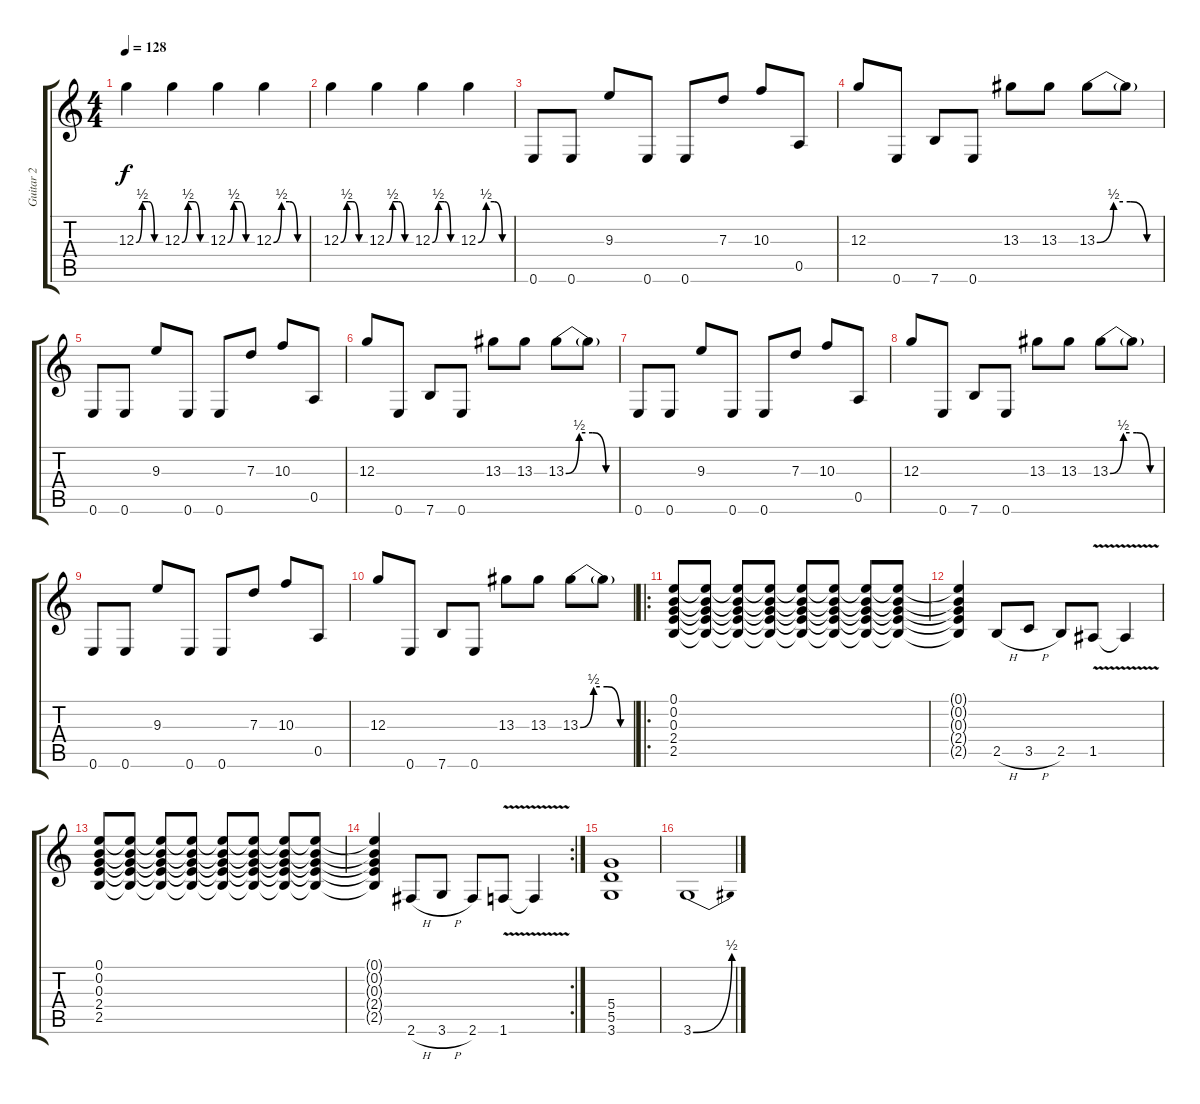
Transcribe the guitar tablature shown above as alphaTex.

\track ("Guitar 2" "Guitar 2") {instrument overdrivenguitar}
\staff {score tabs}
\tuning (E4 B3 G3 D3 A2 E2) {hide}
\ts (4 4)
\tempo 128
\clef g2
\ks c
12.3{be (custom 0 0 15 2 30 2 45 0 60 0)}.4{dy f} 12.3{be (custom 0 0 15 2 30 2 45 0 60 0)}.4 12.3{be (custom 0 0 15 2 30 2 45 0 60 0)}.4 12.3{be (custom 0 0 15 2 30 2 45 0 60 0)}.4 |
12.3{be (custom 0 0 15 2 30 2 45 0 60 0)}.4 12.3{be (custom 0 0 15 2 30 2 45 0 60 0)}.4 12.3{be (custom 0 0 15 2 30 2 45 0 60 0)}.4 12.3{be (custom 0 0 15 2 30 2 45 0 60 0)}.4 |
0.6.8 0.6.8 9.3.8 0.6.8 0.6.8 7.3.8 10.3.8 0.5.8 |
12.3.8 0.6.8 7.6.8 0.6.8 13.3.8 13.3.8 13.3{be (custom 0 0 15 2 30 2 45 0 60 0)}.8 13.3{t}.8 |
0.6.8 0.6.8 9.3.8 0.6.8 0.6.8 7.3.8 10.3.8 0.5.8 |
12.3.8 0.6.8 7.6.8 0.6.8 13.3.8 13.3.8 13.3{be (custom 0 0 15 2 30 2 45 0 60 0)}.8 13.3{t}.8 |
0.6.8 0.6.8 9.3.8 0.6.8 0.6.8 7.3.8 10.3.8 0.5.8 |
12.3.8 0.6.8 7.6.8 0.6.8 13.3.8 13.3.8 13.3{be (custom 0 0 15 2 30 2 45 0 60 0)}.8 13.3{t}.8 |
0.6.8 0.6.8 9.3.8 0.6.8 0.6.8 7.3.8 10.3.8 0.5.8 |
12.3.8 0.6.8 7.6.8 0.6.8 13.3.8 13.3.8 13.3{be (custom 0 0 15 2 30 2 45 0 60 0)}.8 13.3{t}.8 |
\ro
(0.1 0.2 0.3 2.4 2.5).8 (0.1{t} 0.2{t} 0.3{t} 2.4{t} 2.5{t}).8 (0.1{t} 0.2{t} 0.3{t} 2.4{t} 2.5{t}).8 (0.1{t} 0.2{t} 0.3{t} 2.4{t} 2.5{t}).8 (0.1{t} 0.2{t} 0.3{t} 2.4{t} 2.5{t}).8 (0.1{t} 0.2{t} 0.3{t} 2.4{t} 2.5{t}).8 (0.1{t} 0.2{t} 0.3{t} 2.4{t} 2.5{t}).8 (0.1{t} 0.2{t} 0.3{t} 2.4{t} 2.5{t}).8 |
(0.1{t} 0.2{t} 0.3{t} 2.4{t} 2.5{t}).4 2.5{h}.8 3.5{h}.8 2.5.8 1.5{v}.8 1.5{t}.4 |
(0.1 0.2 0.3 2.4 2.5).8 (0.1{t} 0.2{t} 0.3{t} 2.4{t} 2.5{t}).8 (0.1{t} 0.2{t} 0.3{t} 2.4{t} 2.5{t}).8 (0.1{t} 0.2{t} 0.3{t} 2.4{t} 2.5{t}).8 (0.1{t} 0.2{t} 0.3{t} 2.4{t} 2.5{t}).8 (0.1{t} 0.2{t} 0.3{t} 2.4{t} 2.5{t}).8 (0.1{t} 0.2{t} 0.3{t} 2.4{t} 2.5{t}).8 (0.1{t} 0.2{t} 0.3{t} 2.4{t} 2.5{t}).8 |
\rc 2
(0.1{t} 0.2{t} 0.3{t} 2.4{t} 2.5{t}).4 2.6{h}.8 3.6{h}.8 2.6.8 1.6{v}.8 1.6{t}.4 |
(5.4 5.5 3.6).1 |
3.6{be (bend 0 0 60 2)}.1
